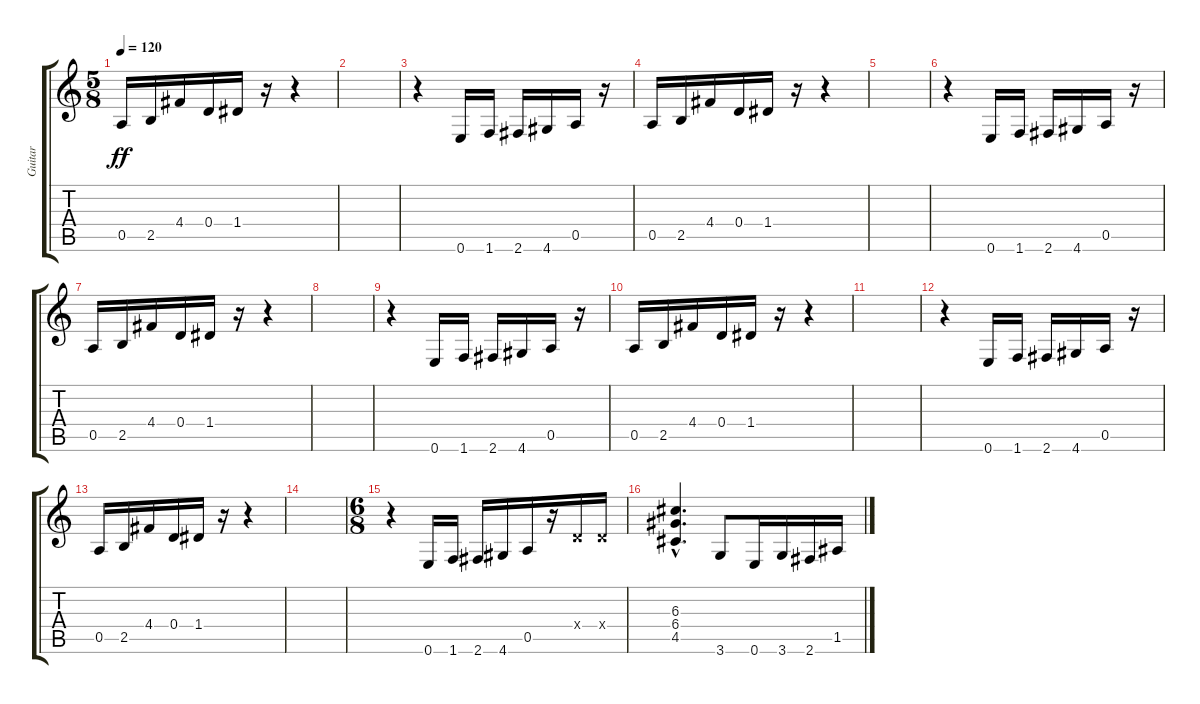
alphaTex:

\track ("Guitar" "Guitar") {instrument overdrivenguitar}
\staff {score tabs}
\tuning (E4 B3 G3 D3 A2 E2) {hide}
\ts (5 8)
\tempo 120
\clef g2
\ks c
0.5.16{dy ff} 2.5.16 4.4.16 0.4.16 1.4.16 r.16 r.4 |
|
r.4 0.6.16 1.6.16 2.6.16 4.6.16 0.5.16 r.16 |
0.5.16 2.5.16 4.4.16 0.4.16 1.4.16 r.16 r.4 |
|
r.4 0.6.16 1.6.16 2.6.16 4.6.16 0.5.16 r.16 |
0.5.16 2.5.16 4.4.16 0.4.16 1.4.16 r.16 r.4 |
|
r.4 0.6.16 1.6.16 2.6.16 4.6.16 0.5.16 r.16 |
0.5.16 2.5.16 4.4.16 0.4.16 1.4.16 r.16 r.4 |
|
r.4 0.6.16 1.6.16 2.6.16 4.6.16 0.5.16 r.16 |
0.5.16 2.5.16 4.4.16 0.4.16 1.4.16 r.16 r.4 |
|
\ts (6 8)
r.4 0.6.16 1.6.16 2.6.16 4.6.16 0.5.16 r.16 0.4{x}.16 0.4{x}.16 |
(6.3{hac} 6.4{hac} 4.5{hac}).4{d} 3.6.8 0.6.16 3.6.16 2.6.16 1.5.16
